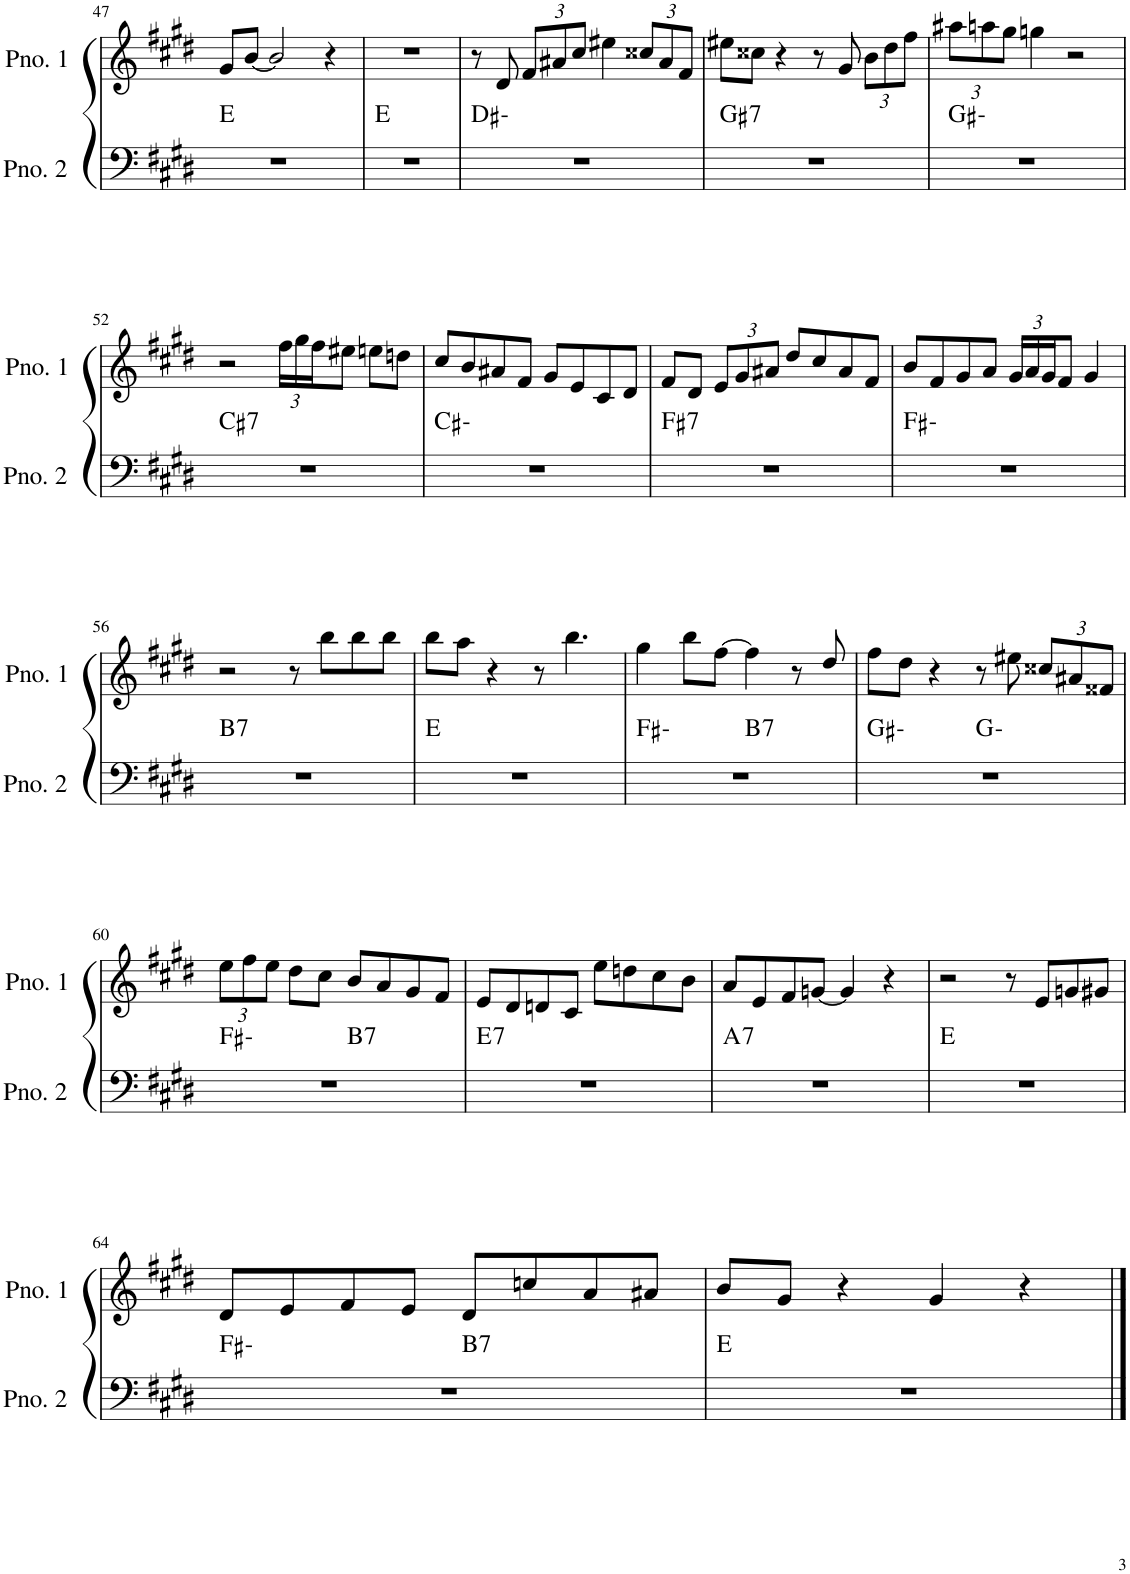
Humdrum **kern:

**kern	**harte	**kern
*part2	*part2	*part1
*staff2	*	*staff1
*I"ピアノ 2	*	*I"ピアノ 1
!!LO:PB:g=z
*clefF4	*	*clefG2
*k[f#c#g#d#]	*	*k[f#c#g#d#]
*M4/4	*	*M4/4
=47	=47	=47
1r	E:maj	8g#/L
.	.	[8b/J
.	.	2b/]
.	.	4r
=48	=48	=48
1r	E:maj	1r
=49	=49	=49
1r	D#:min	8r
.	.	8d#/
*	*	*Xbrackettup
.	.	12f#/L
.	.	12a#X/
.	.	12cc#/J
.	.	4ee#X\
.	.	12cc##X/L
.	.	12a#/
.	.	12f#/J
=50	=50	=50
!	!LO:H:kt=7	!
1r	G#:7	8ee#X\L
.	.	8cc##X\J
.	.	4r
.	.	8r
.	.	8g#/
.	.	12b\L
.	.	12dd#\
.	.	12ff#\J
=51	=51	=51
1r	G#:min	12aa#X\L
.	.	12aan\
.	.	12gg#\J
.	.	4ggn\
.	.	2r
!!LO:LB:g=z
=52	=52	=52
!	!LO:H:kt=7	!
1r	C#:7	2r
.	.	24ff#\LL
.	.	24gg#\
.	.	24ff#\J
.	.	8ee#X\J
.	.	8een\L
.	.	8ddn\J
=53	=53	=53
1r	C#:min	8cc#/L
.	.	8b/
.	.	8a#X/
.	.	8f#/J
.	.	8g#/L
.	.	8e/
.	.	8c#/
.	.	8d#/J
=54	=54	=54
!	!LO:H:kt=7	!
1r	F#:7	8f#/L
.	.	8d#/J
.	.	12e/L
.	.	12g#/
.	.	12a#X/J
.	.	8dd#/L
.	.	8cc#/
.	.	8a#/
.	.	8f#/J
=55	=55	=55
1r	F#:min	8b/L
.	.	8f#/
.	.	8g#/
.	.	8a/J
.	.	24g#/LL
.	.	24a/
.	.	24g#/J
.	.	8f#/J
.	.	4g#/
!!LO:LB:g=z
=56	=56	=56
!	!LO:H:kt=7	!
1r	B:7	2r
.	.	8r
.	.	8bb\L
.	.	8bb\
.	.	8bb\J
=57	=57	=57
1r	E:maj	8bb\L
.	.	8aa\J
.	.	4r
.	.	8r
.	.	4.bb\
=58	=58	=58
*^	*	*
1r	2ryy	F#:min	4gg#\
.	.	.	8bb\L
.	.	.	[8ff#\J
!	!	!LO:H:kt=7	!
.	2ryy	B:7	4ff#\]
.	.	.	8r
.	.	.	8dd#/
=59	=59	=59	=59
1r	2ryy	G#:min	8ff#\L
.	.	.	8dd#\J
.	.	.	4r
.	2ryy	G:min	8r
.	.	.	8ee#X\
.	.	.	12cc##X/L
.	.	.	12a#X/
.	.	.	12f##X/J
!!LO:LB:g=z
=60	=60	=60	=60
1r	2ryy	F#:min	12ee\L
.	.	.	12ff#\
.	.	.	12ee\J
.	.	.	8dd#\L
.	.	.	8cc#\J
!	!	!LO:H:kt=7	!
.	2ryy	B:7	8b/L
.	.	.	8a/
.	.	.	8g#/
.	.	.	8f#/J
=61	=61	=61	=61
!	!	!LO:H:kt=7	!
*v	*v	*	*
1r	E:7	8e/L
.	.	8d#/
.	.	8dn/
.	.	8c#/J
.	.	8ee\L
.	.	8ddn\
.	.	8cc#\
.	.	8b\J
=62	=62	=62
!	!LO:H:kt=7	!
1r	A:7	8a/L
.	.	8e/
.	.	8f#/
.	.	[8gn/J
.	.	4g/]
.	.	4r
=63	=63	=63
1r	E:maj	2r
.	.	8r
.	.	8e/L
.	.	8gn/
.	.	8g#X/J
!!LO:LB:g=z
=64	=64	=64
*^	*	*
1r	2ryy	F#:min	8d#/L
.	.	.	8e/
.	.	.	8f#/
.	.	.	8e/J
!	!	!LO:H:kt=7	!
.	2ryy	B:7	8d#/L
.	.	.	8ccn/
.	.	.	8a/
.	.	.	8a#X/J
*v	*v	*	*
=65	=65	=65
1r	E:maj	8b/L
.	.	8g#/J
.	.	4r
.	.	4g#/
.	.	4r
==	==	==
*-	*-	*-
